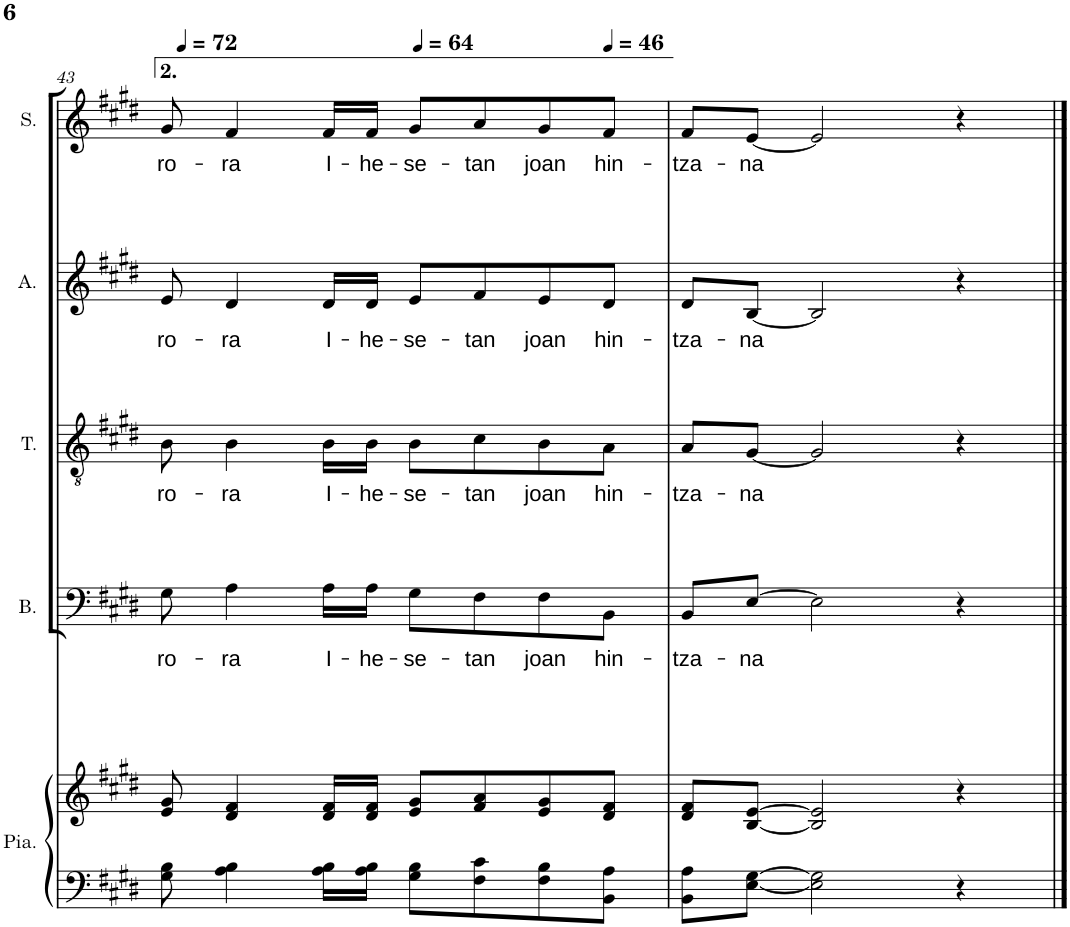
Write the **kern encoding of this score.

**kern	**kern	**kern	**text	**kern	**text	**kern	**text	**kern	**text
*part5	*part5	*part4	*part4	*part3	*part3	*part2	*part2	*part1	*part1
*staff6	*staff5	*staff4	*staff4	*staff3	*staff3	*staff2	*staff2	*staff1	*staff1
*I"Piano ad lib.	*	*I"Basse	*	*I"Tenor	*	*I"Alto	*	*I"Soprano	*
*I'Pia.	*	*I'B.	*	*I'T.	*	*I'A.	*	*I'S.	*
!!LO:PB:g=z
*clefF4	*clefG2	*clefF4	*	*clefGv2	*	*clefG2	*	*clefG2	*
*k[f#c#g#d#]	*k[f#c#g#d#]	*k[f#c#g#d#]	*	*k[f#c#g#d#]	*	*k[f#c#g#d#]	*	*k[f#c#g#d#]	*
*M4/4	*M4/4	*M4/4	*	*M4/4	*	*M4/4	*	*M4/4	*
*MM72	*MM72	*MM72	*	*MM72	*	*MM72	*	*MM72	*
=43	=43	=43	=43	=43	=43	=43	=43	=43	=43
!	!	!	!LO:LY:b	!	!LO:LY:b	!	!LO:LY:b	!	!LO:LY:b
8G#\ 8B\	8e/ 8g#/	8G#\	-ro-	8B\	-ro-	8e/	-ro-	8g#/	-ro-
!	!	!	!LO:LY:b	!	!LO:LY:b	!	!LO:LY:b	!	!LO:LY:b
4A\ 4B\	4d#/ 4f#/	4A\	-ra	4B\	-ra	4d#/	-ra	4f#/	-ra
!	!	!	!LO:LY:b	!	!LO:LY:b	!	!LO:LY:b	!	!LO:LY:b
16A\ 16B\LL	16d#/ 16f#/LL	16A\LL	I-	16B\LL	I-	16d#/LL	I-	16f#/LL	I-
!	!	!	!LO:LY:b	!	!LO:LY:b	!	!LO:LY:b	!	!LO:LY:b
16A\ 16B\JJ	16d#/ 16f#/JJ	16A\JJ	-he-	16B\JJ	-he-	16d#/JJ	-he-	16f#/JJ	-he-
*	*	*	*	*	*	*	*	*MM64	*
!	!	!	!LO:LY:b	!	!LO:LY:b	!	!LO:LY:b	!	!LO:LY:b
8G#\ 8B\L	8e/ 8g#/L	8G#\L	-se-	8B\L	-se-	8e/L	-se-	8g#/L	-se-
!	!	!	!LO:LY:b	!	!LO:LY:b	!	!LO:LY:b	!	!LO:LY:b
8F#\ 8c#\	8f#/ 8a/	8F#\	-tan	8c#\	-tan	8f#/	-tan	8a/	-tan
!	!	!	!LO:LY:b	!	!LO:LY:b	!	!LO:LY:b	!	!LO:LY:b
8F#\ 8B\	8e/ 8g#/	8F#\	joan	8B\	joan	8e/	joan	8g#/	joan
*	*	*	*	*	*	*	*	*MM46	*
!	!	!	!LO:LY:b	!	!LO:LY:b	!	!LO:LY:b	!	!LO:LY:b
8BB\ 8A\J	8d#/ 8f#/J	8BB\J	hin-	8A\J	hin-	8d#/J	hin-	8f#/J	hin-
=44	=44	=44	=44	=44	=44	=44	=44	=44	=44
!	!	!	!LO:LY:b	!	!LO:LY:b	!	!LO:LY:b	!	!LO:LY:b
8BB\ 8A\L	8d#/ 8f#/L	8BB/L	-tza-	8A/L	-tza-	8d#/L	-tza-	8f#/L	-tza-
!	!	!	!LO:LY:b	!	!LO:LY:b	!	!LO:LY:b	!	!LO:LY:b
[8E\ [8G#\J	[8B/ [8e/J	[8E/J	-na	[8G#/J	-na	[8B/J	-na	[8e/J	-na
2E\] 2G#\]	2B/] 2e/]	2E\]	.	2G#/]	.	2B/]	.	2e/]	.
4r	4r	4r	.	4r	.	4r	.	4r	.
==	==	==	==	==	==	==	==	==	==
*-	*-	*-	*-	*-	*-	*-	*-	*-	*-
